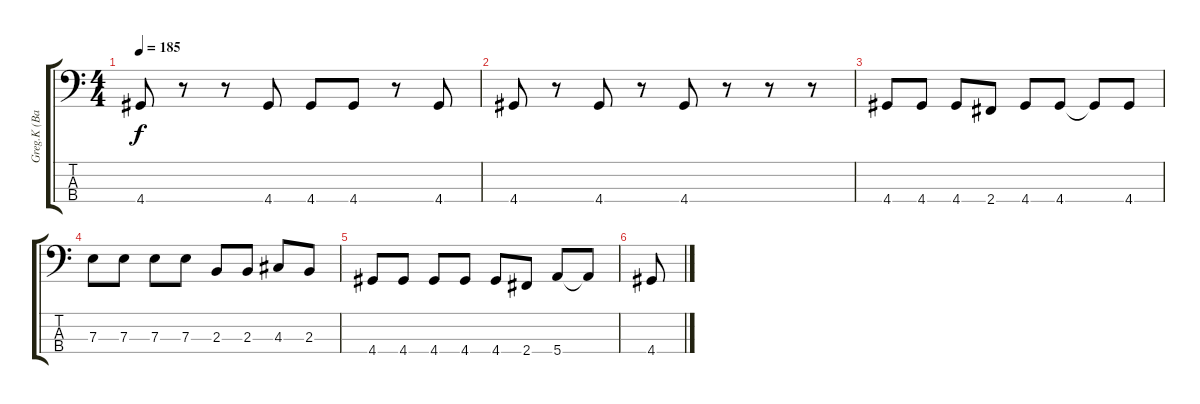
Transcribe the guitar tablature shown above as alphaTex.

\track ("Greg.K (Bass)" "Greg.K (Ba") {instrument electricbasspick}
\staff {score tabs}
\tuning (G2 D2 A1 E1) {hide}
\ts (4 4)
\tempo 185
\clef f4
\ks c
4.4.8{dy f} r.8 r.8 4.4.8 4.4.8 4.4.8 r.8 4.4.8 |
4.4.8 r.8 4.4.8 r.8 4.4.8 r.8 r.8 r.8 |
4.4.8 4.4.8 4.4.8 2.4.8 4.4.8 4.4.8 4.4{t}.8 4.4.8 |
7.3.8 7.3.8 7.3.8 7.3.8 2.3.8 2.3.8 4.3.8 2.3.8 |
4.4.8 4.4.8 4.4.8 4.4.8 4.4.8 2.4.8 5.4.8 5.4{t}.8 |
4.4.8
